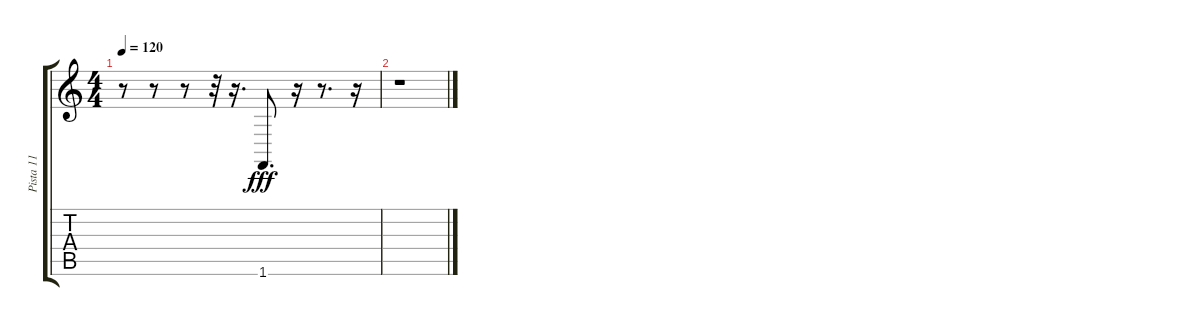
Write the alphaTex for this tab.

\track ("Pista 11" "Pista 11") {instrument altosax}
\staff {score tabs}
\tuning (E4 B3 G3 D3 A2 E2) {hide}
\ts (4 4)
\tempo 120
\clef g2
\ks c
r.8{dy fff volume 4} r.8 r.8{volume 4} r.32 r.16{d volume 3} 1.6.8{d volume 3} r.16 r.8{d volume 2} r.16 |
r.1
